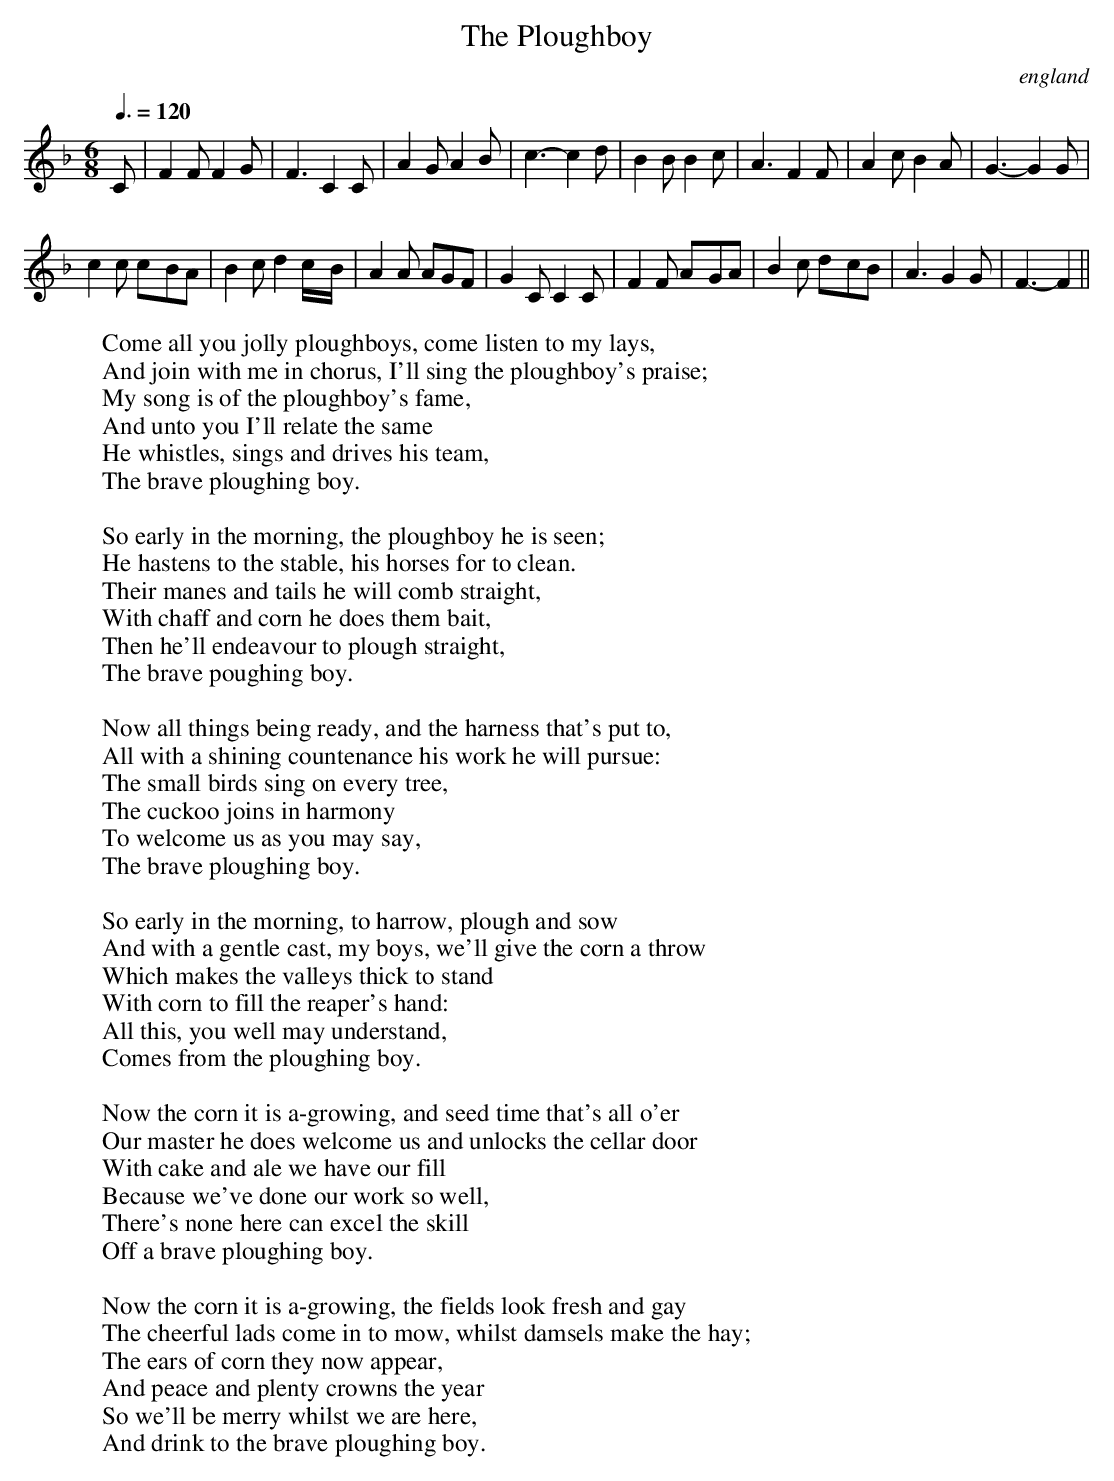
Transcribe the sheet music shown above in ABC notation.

X:1
T:Ploughboy, The
O:england
M:6/8
L:1/8
Q:3/8=120
W:Come all you jolly ploughboys, come listen to my lays,
W:And join with me in chorus, I'll sing the ploughboy's praise;
W:My song is of the ploughboy's fame,
W:And unto you I'll relate the same
W:He whistles, sings and drives his team,
W:The brave ploughing boy.
W:
W:So early in the morning, the ploughboy he is seen;
W:He hastens to the stable, his horses for to clean.
W:Their manes and tails he will comb straight,
W:With chaff and corn he does them bait,
W:Then he'll endeavour to plough straight,
W:The brave poughing boy.
W:
W:Now all things being ready, and the harness that's put to,
W:All with a shining countenance his work he will pursue:
W:The small birds sing on every tree,
W:The cuckoo joins in harmony
W:To welcome us as you may say,
W:The brave ploughing boy.
W:
W:So early in the morning, to harrow, plough and sow
W:And with a gentle cast, my boys, we'll give the corn a throw
W:Which makes the valleys thick to stand
W:With corn to fill the reaper's hand:
W:All this, you well may understand,
W:Comes from the ploughing boy.
W:
W:Now the corn it is a-growing, and seed time that's all o'er
W:Our master he does welcome us and unlocks the cellar door
W:With cake and ale we have our fill
W:Because we've done our work so well,
W:There's none here can excel the skill
W:Off a brave ploughing boy.
W:
W:Now the corn it is a-growing, the fields look fresh and gay
W:The cheerful lads come in to mow, whilst damsels make the hay;
W:The ears of corn they now appear,
W:And peace and plenty crowns the year
W:So we'll be merry whilst we are here,
W:And drink to the brave ploughing boy.
K:F
C|F2F F2G|F3 C2C|A2G A2B|c3- c2d|\
B2B B2c|A3 F2F|A2c B2A|G3- G2G|
c2c c-BA|B2c d2c/-B/|A2A AGF|G2C C2C|\
F2F A-GA|B2c d-cB|A3 G2G|F3- F2||
